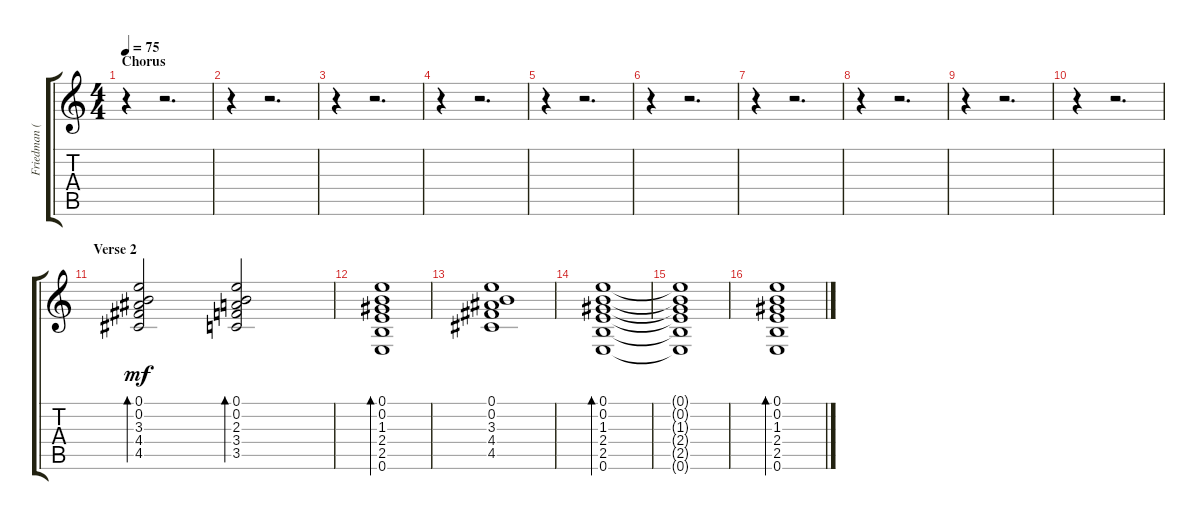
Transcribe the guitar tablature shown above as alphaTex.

\track ("Friedman (Clean fills)" "Friedman (") {instrument overdrivenguitar}
\staff {score tabs}
\tuning (E4 B3 G3 D3 A2 E2) {hide}
\ts (4 4)
\section ("" "Chorus")
\tempo 75
\clef g2
\ks c
r.4{dy ff} r.2{d} |
r.4 r.2{d} |
r.4 r.2{d} |
r.4 r.2{d} |
r.4 r.2{d} |
r.4 r.2{d} |
r.4 r.2{d} |
r.4 r.2{d} |
r.4 r.2{d} |
r.4 r.2{d} |
\section ("" "Verse 2")
(0.1 0.2 3.3 4.4 4.5).2{bd 60 dy mf} (0.1 0.2 2.3 3.4 3.5).2{bd 60} |
(0.1 0.2 1.3 2.4 2.5 0.6).1{bd 30} |
(0.1 0.2 3.3 4.4 4.5).1 |
(0.1 0.2 1.3 2.4 2.5 0.6).1{bd 60} |
(0.1{t} 0.2{t} 1.3{t} 2.4{t} 2.5{t} 0.6{t}).1 |
(0.1 0.2 1.3 2.4 2.5 0.6).1{bd 30}
